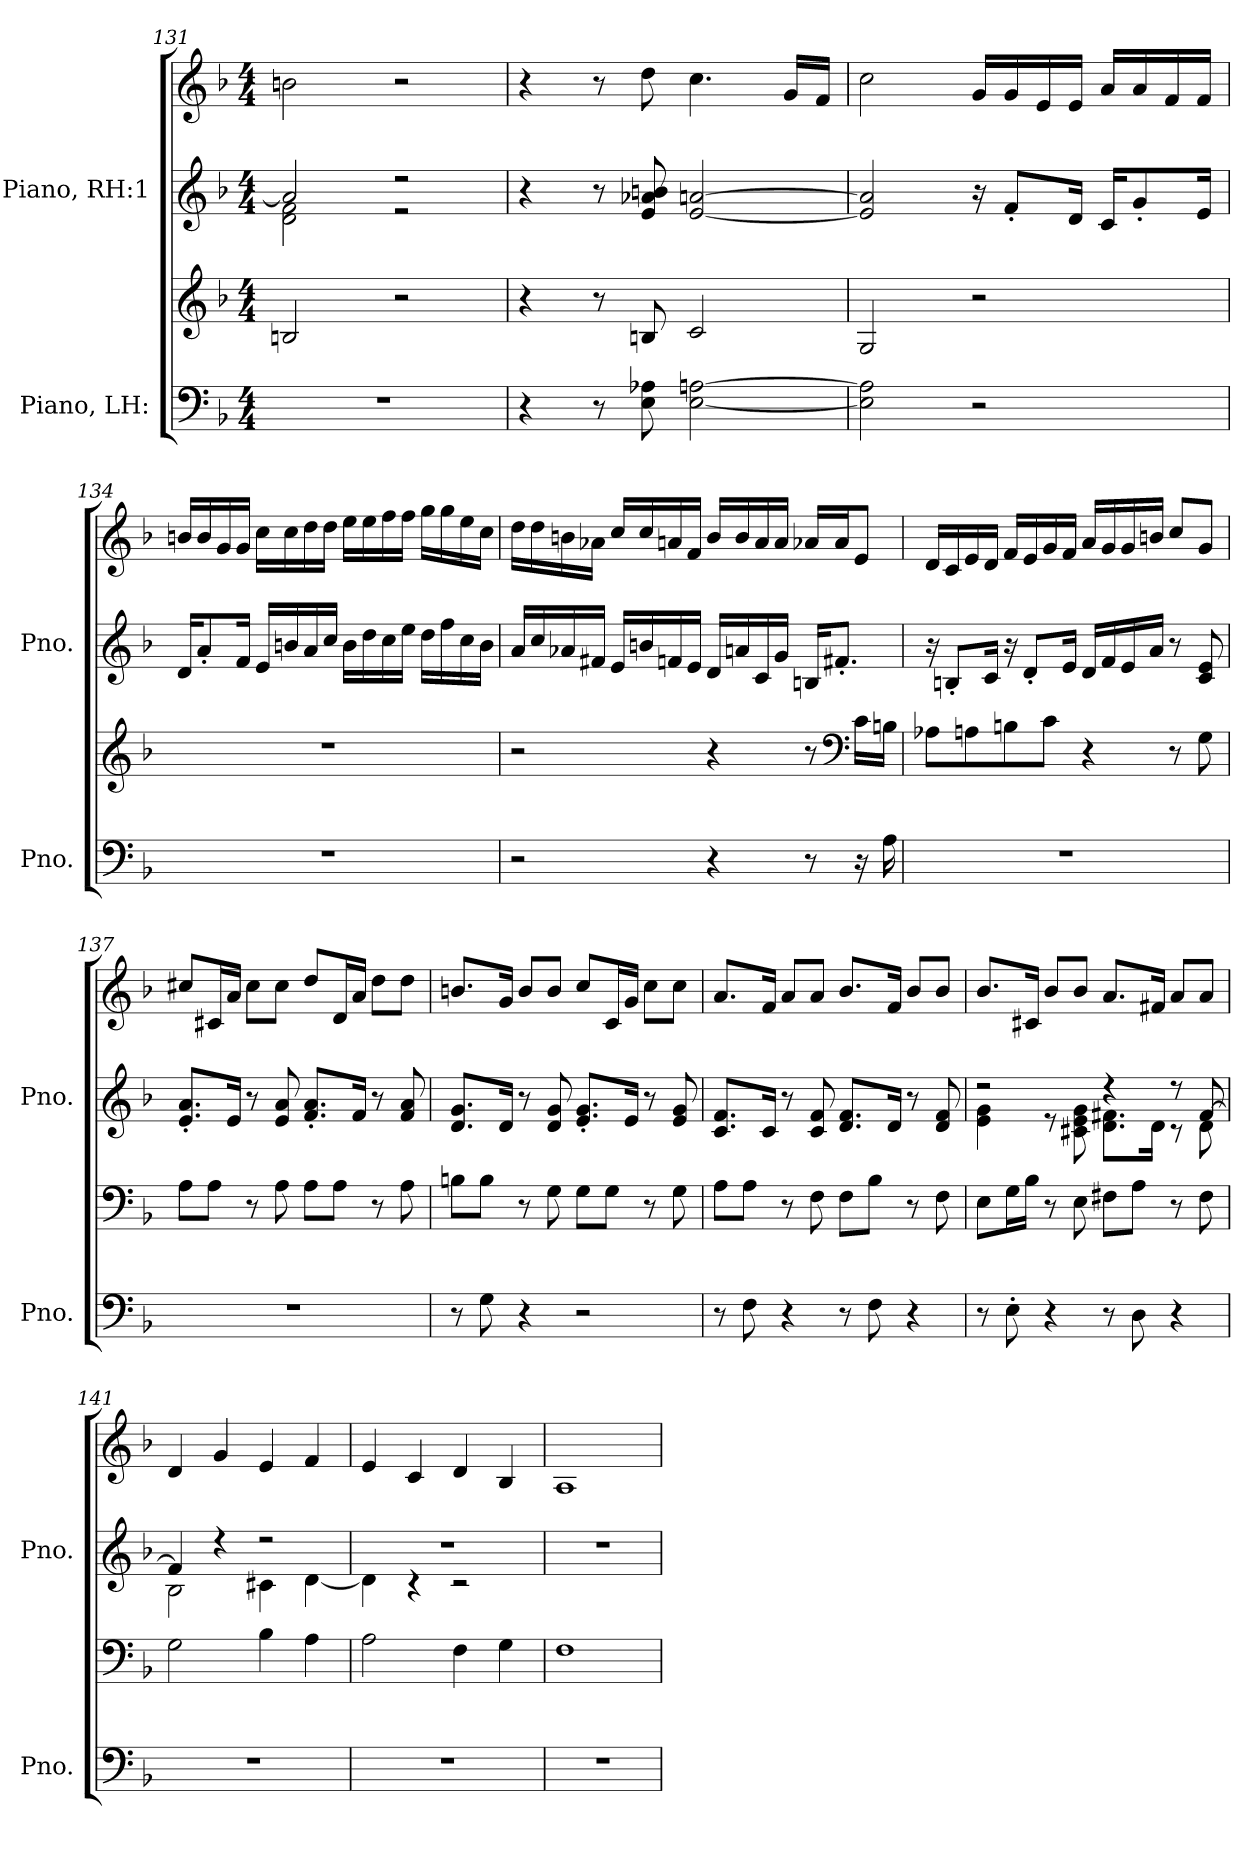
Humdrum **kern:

**kern	**kern	**kern	**kern
*part2	*part2	*part1	*part1
*staff4	*staff3	*staff2	*staff1
*I"Piano, LH:	*	*I"Piano, RH:1	*
*I'Pno.	*	*I'Pno.	*
*clefF4	*clefG2	*clefG2	*clefG2
*k[b-]	*k[b-]	*k[b-]	*k[b-]
*M4/4	*M4/4	*M4/4	*M4/4
=131	=131	=131	=131
*	*	*^	*
1r	2Bn/	2a/]	2d\ 2f\	2bn\
.	2r	2r	2r	2r
*	*	*v	*v	*
=132	=132	=132	=132
4r	4r	4r	4r
8r	8r	8r	8r
8E\ 8A-X\	8Bn/	8e/ 8a-X/ 8bn/	8dd\
[2E\ [2An\	2c/	[2e/ [2an/	4.cc\
.	.	.	16g/LL
.	.	.	16f/JJ
!!LO:LB:g=z
=133	=133	=133	=133
2E\] 2A\]	2G/	2e/] 2a/]	2cc\
2r	2r	16r	16g/LL
.	.	8f'/L	16g/
.	.	.	16e/
.	.	16d/Jk	16e/JJ
.	.	16c/KL	16a/LL
.	.	8g'/	16a/
.	.	.	16f/
.	.	16e/Jk	16f/JJ
=134	=134	=134	=134
1r	1r	16d/KL	16bn/LL
.	.	8a'/	16b/
.	.	.	16g/
.	.	16f/Jk	16g/JJ
.	.	16e/LL	16cc\LL
.	.	16bn/	16cc\
.	.	16a/	16dd\
.	.	16cc/JJ	16dd\JJ
.	.	16b\LL	16ee\LL
.	.	16dd\	16ee\
.	.	16cc\	16ff\
.	.	16ee\JJ	16ff\JJ
.	.	16dd\LL	16gg\LL
.	.	16ff\	16gg\
.	.	16cc\	16ee\
.	.	16b\JJ	16cc\JJ
!!LO:PB:g=z
=135	=135	=135	=135
2r	2r	16a/LL	16dd\LL
.	.	16cc/	16dd\
.	.	16a-X/	16bn\
.	.	16f#X/JJ	16a-X\JJ
.	.	16e/LL	16cc/LL
.	.	16bn/	16cc/
.	.	16fn/	16an/
.	.	16e/JJ	16f/JJ
4r	4r	16d/LL	16b/LL
.	.	16an/	16b/
.	.	16c/	16a/
.	.	16g/JJ	16a/JJ
8r	8r	16Bn/KL	16a-X/LL
.	.	8.f#X'/J	16a-/J
*	*clefF4	*	*
16r	16c\LL	.	8e/J
16A\	16Bn\JJ	.	.
=136	=136	=136	=136
1r	8A-X\L	16r	16d/LL
.	.	8Bn'/L	16c/
.	8An\	.	16e/
.	.	16c/Jk	16d/JJ
.	8Bn\	16r	16f/LL
.	.	8d'/L	16e/
.	8c\J	.	16g/
.	.	16e/Jk	16f/JJ
.	4r	16d/LL	16a/LL
.	.	16f/	16g/
.	.	16e/	16g/
.	.	16a/JJ	16bn/JJ
.	8r	8r	8cc/L
.	8G\	8c/ 8e/	8g/J
!!LO:LB:g=z
=137	=137	=137	=137
1r	8A\L	8.e/' 8.a/'L	8cc#X/L
.	8A\J	.	16c#X/L
.	.	16e/Jk	16a/JJ
.	8r	8r	8cc#\L
.	8A\	8e/ 8a/	8cc#\J
.	8A\L	8.f/' 8.a/'L	8dd/L
.	8A\J	.	16d/L
.	.	16f/Jk	16a/JJ
.	8r	8r	8dd\L
.	8A\	8f/ 8a/	8dd\J
=138	=138	=138	=138
8r	8Bn\L	8.d/ 8.g/L	8.bn/L
8G\	8B\J	.	.
.	.	16d/Jk	16g/Jk
4r	8r	8r	8b/L
.	8G\	8d/ 8g/	8b/J
2r	8G\L	8.e/' 8.g/'L	8cc/L
.	8G\J	.	16c/L
.	.	16e/Jk	16g/JJ
.	8r	8r	8cc\L
.	8G\	8e/ 8g/	8cc\J
=139	=139	=139	=139
8r	8A\L	8.c/ 8.f/L	8.a/L
8F\	8A\J	.	.
.	.	16c/Jk	16f/Jk
4r	8r	8r	8a/L
.	8F\	8c/ 8f/	8a/J
8r	8F\L	8.d/ 8.f/L	8.b-/L
8F\	8B-\J	.	.
.	.	16d/Jk	16f/Jk
4r	8r	8r	8b-/L
.	8F\	8d/ 8f/	8b-/J
!!LO:LB:g=z
=140	=140	=140	=140
*	*	*^	*
8r	8E\L	2r	4e\ 4g\	8.b-/L
8E'\	16G\L	.	.	.
.	16B-\JJ	.	.	16c#X/Jk
4r	8r	.	8r	8b-/L
.	8E\	.	8c#X\ 8e\ 8g\	8b-/J
8r	8F#X\L	4r	8.d\ 8.f#X\L	8.a/L
8D\	8A\J	.	.	.
.	.	.	16d\Jk	16f#X/Jk
4r	8r	8r	8r	8a/L
.	8F#\	[8f#/	8d\	8a/J
=141	=141	=141	=141	=141
1r	2G\	4f#/]	2B-\	4d/
.	.	4r	.	4g/
.	4B-\	2r	4c#X\	4e/
.	4A\	.	[4d\	4f/
=142	=142	=142	=142	=142
1r	2A\	1r	4d\]	4e/
.	.	.	4r	4c/
.	4F\	.	2r	4d/
.	4G\	.	.	4B-/
*	*	*v	*v	*
=143	=143	=143	=143
1r	1F	1r	1A
=	=	=	=
*-	*-	*-	*-
